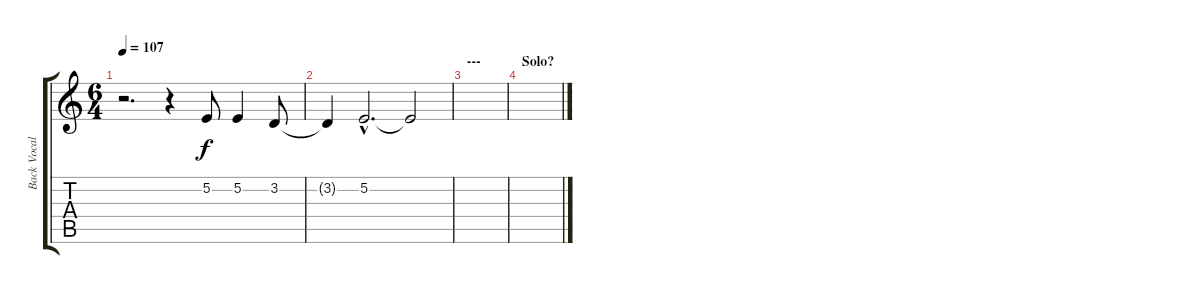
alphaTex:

\track ("Back Vocals [Anna]" "Back Vocal") {instrument flute}
\staff {score tabs}
\tuning (E4 B3 G3 D3 A2 E2) {hide}
\ts (6 4)
\tempo 107
\clef g2
\ks c
r.2{d dy f} r.4 5.2.8 5.2.4 3.2.8 |
3.2{t}.4 5.2{hac}.2{d} 5.2{t}.2 |
\section ("" "---")
|
\section ("" "Solo?")
